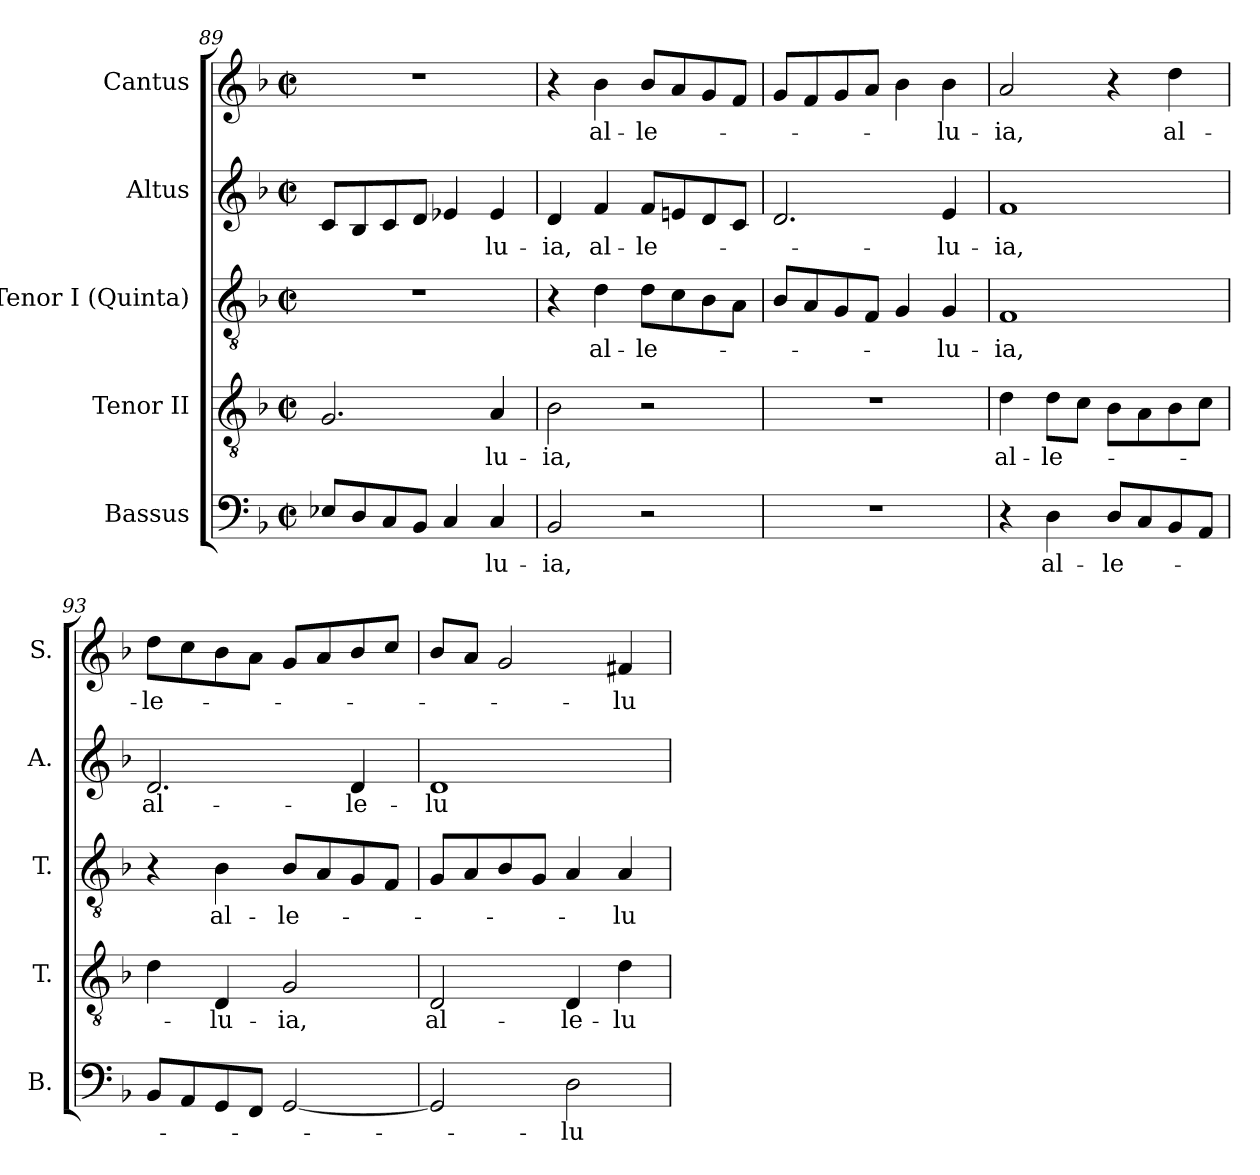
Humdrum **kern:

**kern	**text	**kern	**text	**kern	**text	**kern	**text	**kern	**text
*part5	*part5	*part4	*part4	*part3	*part3	*part2	*part2	*part1	*part1
*staff5	*staff5	*staff4	*staff4	*staff3	*staff3	*staff2	*staff2	*staff1	*staff1
*I"Bassus	*	*I"Tenor II	*	*I"Tenor I (Quinta)	*	*I"Altus	*	*I"Cantus	*
*I'B.	*	*I'T.	*	*I'T.	*	*I'A.	*	*I'S.	*
*clefF4	*	*clefGv2	*	*clefGv2	*	*clefG2	*	*clefG2	*
*	*	*ITrd7c12	*	*ITrd7c12	*	*	*	*	*
*k[b-]	*	*k[b-]	*	*k[b-]	*	*k[b-]	*	*k[b-]	*
*F:	*	*F:	*	*F:	*	*F:	*	*F:	*
*M2/2	*	*M2/2	*	*M2/2	*	*M2/2	*	*M2/2	*
*met(c|)	*	*met(c|)	*	*met(c|)	*	*met(c|)	*	*met(c|)	*
=89	=89	=89	=89	=89	=89	=89	=89	=89	=89
8E-Xi/L	.	2.GGi/	.	1r	.	8ci/L	.	1r	.
8Di/	.	.	.	.	.	8B-i/	.	.	.
8Ci/	.	.	.	.	.	8ci/	.	.	.
8BB-i/J	.	.	.	.	.	8di/J	.	.	.
4Ci/	.	.	.	.	.	4e-Xi/	.	.	.
!	!LO:LY:b:color=#000000	!	!	!	!	!	!	!	!
!	!	!	!LO:LY:b:color=#000000	!	!	!	!	!	!
!	!	!	!	!	!	!	!LO:LY:b:color=#000000	!	!
4Ci/	-lu-	4AAi/	-lu-	.	.	4e-i/	-lu-	.	.
=90	=90	=90	=90	=90	=90	=90	=90	=90	=90
!	!LO:LY:b:color=#000000	!	!	!	!	!	!	!	!
!	!	!	!LO:LY:b:color=#000000	!	!	!	!	!	!
!	!	!	!	!	!	!	!LO:LY:b:color=#000000	!	!
2BB-i/	-ia,	2BB-i\	-ia,	4r	.	4di/	-ia,	4r	.
!	!	!	!	!	!LO:LY:b:color=#000000	!	!	!	!
!	!	!	!	!	!	!	!LO:LY:b:color=#000000	!	!
!	!	!	!	!	!	!	!	!	!LO:LY:b:color=#000000
.	.	.	.	4Di\	al-	4fi/	al-	4b-i\	al-
!	!	!	!	!	!LO:LY:b:color=#000000	!	!	!	!
!	!	!	!	!	!	!	!LO:LY:b:color=#000000	!	!
!	!	!	!	!	!	!	!	!	!LO:LY:b:color=#000000
2r	.	2r	.	8Di\L	-le-	8fi/L	-le-	8b-i/L	-le-
.	.	.	.	8Ci\	.	8eni/	.	8ai/	.
.	.	.	.	8BB-i\	.	8di/	.	8gi/	.
.	.	.	.	8AAi\J	.	8ci/J	.	8fi/J	.
!!LO:PB:g=z
=91	=91	=91	=91	=91	=91	=91	=91	=91	=91
1r	.	1r	.	8BB-i/L	.	2.di/	.	8gi/L	.
.	.	.	.	8AAi/	.	.	.	8fi/	.
.	.	.	.	8GGi/	.	.	.	8gi/	.
.	.	.	.	8FFi/J	.	.	.	8ai/J	.
.	.	.	.	4GGi/	.	.	.	4b-i\	.
!	!	!	!	!	!LO:LY:b:color=#000000	!	!	!	!
!	!	!	!	!	!	!	!LO:LY:b:color=#000000	!	!
!	!	!	!	!	!	!	!	!	!LO:LY:b:color=#000000
.	.	.	.	4GGi/	-lu-	4ei/	-lu-	4b-i\	-lu-
=92	=92	=92	=92	=92	=92	=92	=92	=92	=92
!	!	!	!LO:LY:b:color=#000000	!	!	!	!	!	!
!	!	!	!	!	!LO:LY:b:color=#000000	!	!	!	!
!	!	!	!	!	!	!	!LO:LY:b:color=#000000	!	!
!	!	!	!	!	!	!	!	!	!LO:LY:b:color=#000000
4r	.	4Di\	al-	1FFi	-ia,	1fi	-ia,	2ai/	-ia,
!	!LO:LY:b:color=#000000	!	!	!	!	!	!	!	!
!	!	!	!LO:LY:b:color=#000000	!	!	!	!	!	!
4Di\	al-	8Di\L	-le-	.	.	.	.	.	.
.	.	8Ci\J	.	.	.	.	.	.	.
!	!LO:LY:b:color=#000000	!	!	!	!	!	!	!	!
8Di/L	-le-	8BB-i\L	.	.	.	.	.	4r	.
8Ci/	.	8AAi\	.	.	.	.	.	.	.
!	!	!	!	!	!	!	!	!	!LO:LY:b:color=#000000
8BB-i/	.	8BB-i\	.	.	.	.	.	4ddi\	al-
8AAi/J	.	8Ci\J	.	.	.	.	.	.	.
=93	=93	=93	=93	=93	=93	=93	=93	=93	=93
!	!	!	!	!	!	!	!LO:LY:b:color=#000000	!	!
!	!	!	!	!	!	!	!	!	!LO:LY:b:color=#000000
8BB-i/L	.	4Di\	.	4r	.	2.di/	al-	8ddi\L	-le-
8AAi/	.	.	.	.	.	.	.	8cci\	.
!	!	!	!LO:LY:b:color=#000000	!	!	!	!	!	!
!	!	!	!	!	!LO:LY:b:color=#000000	!	!	!	!
8GGi/	.	4DDi/	-lu-	4BB-i\	al-	.	.	8b-i\	.
8FFi/J	.	.	.	.	.	.	.	8ai\J	.
!	!	!	!LO:LY:b:color=#000000	!	!	!	!	!	!
!	!	!	!	!	!LO:LY:b:color=#000000	!	!	!	!
[<2GGi/	.	2GGi/	-ia,	8BB-i/L	-le-	.	.	8gi/L	.
.	.	.	.	8AAi/	.	.	.	8ai/	.
!	!	!	!	!	!	!	!LO:LY:b:color=#000000	!	!
.	.	.	.	8GGi/	.	4di/	-le-	8b-i/	.
.	.	.	.	8FFi/J	.	.	.	8cci/J	.
=94	=94	=94	=94	=94	=94	=94	=94	=94	=94
!	!	!	!LO:LY:b:color=#000000	!	!	!	!	!	!
!	!	!	!	!	!	!	!LO:LY:b:color=#000000	!	!
2GGi/]	.	2DDi/	al-	8GGi/L	.	1di	-lu-	8b-i/L	.
.	.	.	.	8AAi/	.	.	.	8ai/J	.
.	.	.	.	8BB-i/	.	.	.	2gi/	.
.	.	.	.	8GGi/J	.	.	.	.	.
!	!LO:LY:b:color=#000000	!	!	!	!	!	!	!	!
!	!	!	!LO:LY:b:color=#000000	!	!	!	!	!	!
2Di\	-lu-	4DDi/	-le-	4AAi/	.	.	.	.	.
!	!	!	!LO:LY:b:color=#000000	!	!	!	!	!	!
!	!	!	!	!	!LO:LY:b:color=#000000	!	!	!	!
!	!	!	!	!	!	!	!	!	!LO:LY:b:color=#000000
.	.	4Di\	-lu-	4AAi/	-lu-	.	.	4f#Xi/	-lu-
=	=	=	=	=	=	=	=	=	=
*-	*-	*-	*-	*-	*-	*-	*-	*-	*-
